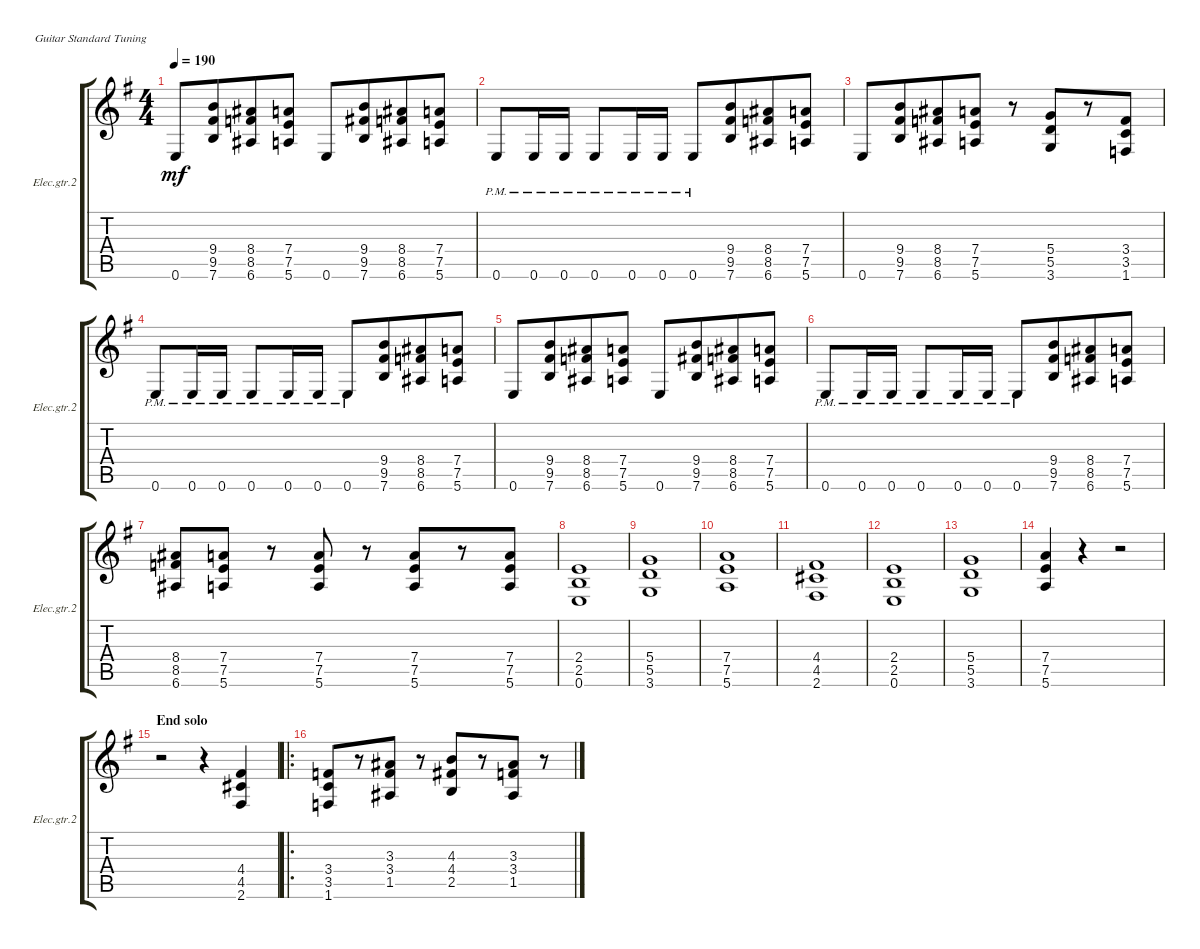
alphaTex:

\defaultSystemsLayout 4
\bracketExtendMode groupsimilarinstruments
\useSystemSignSeparator
\singleTrackTrackNamePolicy allsystems
\multiTrackTrackNamePolicy allsystems
\firstSystemTrackNameOrientation horizontal
\otherSystemsTrackNameOrientation horizontal
\track ("Elec. gtr. 2" "Elec.gtr.2") {instrument acousticguitarsteel}
\staff {score tabs}
\tuning (E4 B3 G3 D3 A2 E2)
\ts (4 4)
\tempo 190
\clef g2
\ks eminor
0.6.8{dy mf} (7.6 9.5 9.4).8{beam merge} (8.4 8.5 6.6).8 (5.6 7.5 7.4).8 0.6.8 (7.6 9.5 9.4).8{beam merge} (8.4 8.5 6.6).8 (5.6 7.5 7.4).8 |
0.6{pm}.8 0.6{pm}.16 0.6{pm}.16 0.6{pm}.8 0.6{pm}.16 0.6{pm}.16 0.6{pm}.8 (7.6 9.5 9.4).8{beam merge} (8.4 8.5 6.6).8 (5.6 7.5 7.4).8 |
0.6.8 (7.6 9.5 9.4).8{beam merge} (8.4 8.5 6.6).8 (5.6 7.5 7.4).8 r.8 (3.6 5.5 5.4).8{beam merge} r.8 (1.6 3.5 3.4).8 |
0.6{pm}.8 0.6{pm}.16 0.6{pm}.16 0.6{pm}.8 0.6{pm}.16 0.6{pm}.16 0.6{pm}.8 (7.6 9.5 9.4).8{beam merge} (8.4 8.5 6.6).8 (5.6 7.5 7.4).8 |
0.6.8 (7.6 9.5 9.4).8{beam merge} (8.4 8.5 6.6).8 (5.6 7.5 7.4).8 0.6.8 (7.6 9.5 9.4).8{beam merge} (8.4 8.5 6.6).8 (5.6 7.5 7.4).8 |
0.6{pm}.8 0.6{pm}.16 0.6{pm}.16 0.6{pm}.8 0.6{pm}.16 0.6{pm}.16 0.6{pm}.8 (7.6 9.5 9.4).8{beam merge} (8.4 8.5 6.6).8 (5.6 7.5 7.4).8 |
(6.6 8.5 8.4).8 (5.6 7.5 7.4).8 r.8 (7.4 7.5 5.6).8 r.8 (5.6 7.5 7.4).8{beam merge} r.8{beam merge} (7.4 7.5 5.6).8 |
(0.6 2.5 2.4).1 |
(3.6 5.5 5.4).1 |
(7.4 7.5 5.6).1 |
(2.6 4.5 4.4).1 |
(2.4 2.5 0.6).1 |
(3.6 5.5 5.4).1 |
(7.4 7.5 5.6).4 r.4 r.2 |
\section ("" "End solo")
r.2 r.4 (2.6 4.5 4.4).4 |
\ro
(1.6 3.5 3.4).8{beam merge} r.8{beam merge} (1.5 3.4 3.3).8{beam split} r.8{beam split} (4.3 4.4 2.5).8{beam merge} r.8{beam merge} (1.5 3.4 3.3).8 r.8
